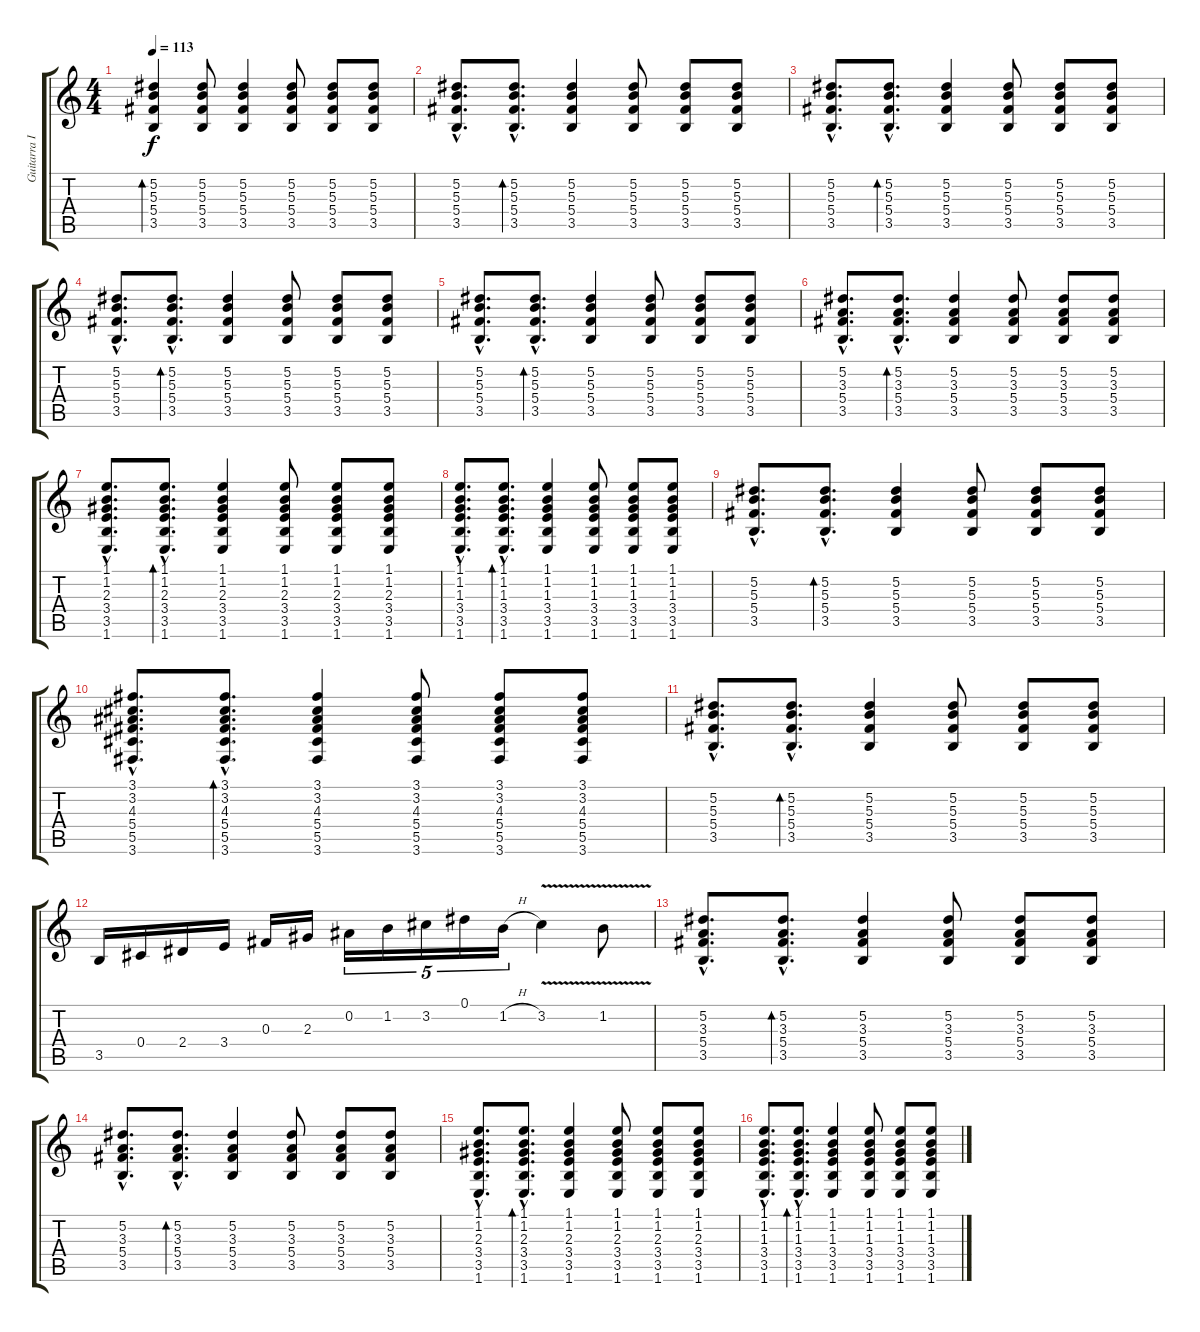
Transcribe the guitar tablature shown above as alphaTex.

\track ("Guitarra II (Eb)" "Guitarra I") {instrument acousticguitarsteel}
\staff {score tabs}
\tuning (Eb4 Bb3 Gb3 Db3 Ab2 Eb2) {hide}
\ts (4 4)
\tempo 113
\clef g2
\ks c
(5.2 5.3 5.4 3.5).4{bd 240 dy f instrument acousticguitarsteel} (5.2 5.3 5.4 3.5).8 (5.2 5.3 5.4 3.5).4 (5.2 5.3 5.4 3.5).8 (5.2 5.3 5.4 3.5).8 (5.2 5.3 5.4 3.5).8 |
(5.2{hac} 5.3{hac} 5.4{hac} 3.5{hac}).8{d} (5.2{hac} 5.3{hac} 5.4{hac} 3.5{hac}).8{d bd 240} (5.2 5.3 5.4 3.5).4 (5.2 5.3 5.4 3.5).8 (5.2 5.3 5.4 3.5).8 (5.2 5.3 5.4 3.5).8 |
(5.2{hac} 5.3{hac} 5.4{hac} 3.5{hac}).8{d} (5.2{hac} 5.3{hac} 5.4{hac} 3.5{hac}).8{d bd 240} (5.2 5.3 5.4 3.5).4 (5.2 5.3 5.4 3.5).8 (5.2 5.3 5.4 3.5).8 (5.2 5.3 5.4 3.5).8 |
(5.2{hac} 5.3{hac} 5.4{hac} 3.5{hac}).8{d} (5.2{hac} 5.3{hac} 5.4{hac} 3.5{hac}).8{d bd 240} (5.2 5.3 5.4 3.5).4 (5.2 5.3 5.4 3.5).8 (5.2 5.3 5.4 3.5).8 (5.2 5.3 5.4 3.5).8 |
(5.2{hac} 5.3{hac} 5.4{hac} 3.5{hac}).8{d} (5.2{hac} 5.3{hac} 5.4{hac} 3.5{hac}).8{d bd 240} (5.2 5.3 5.4 3.5).4 (5.2 5.3 5.4 3.5).8 (5.2 5.3 5.4 3.5).8 (5.2 5.3 5.4 3.5).8 |
(5.2{hac} 3.3{hac} 5.4{hac} 3.5{hac}).8{d} (5.2{hac} 3.3{hac} 5.4{hac} 3.5{hac}).8{d bd 240} (5.2 3.3 5.4 3.5).4 (5.2 3.3 5.4 3.5).8 (5.2 3.3 5.4 3.5).8 (5.2 3.3 5.4 3.5).8 |
(1.1{hac} 1.2{hac} 2.3{hac} 3.4{hac} 3.5{hac} 1.6{hac}).8{d} (1.1{hac} 1.2{hac} 2.3{hac} 3.4{hac} 3.5{hac} 1.6{hac}).8{d bd 240} (1.1 1.2 2.3 3.4 3.5 1.6).4 (1.1 1.2 2.3 3.4 3.5 1.6).8 (1.1 1.2 2.3 3.4 3.5 1.6).8 (1.1 1.2 2.3 3.4 3.5 1.6).8 |
(1.1{hac} 1.2{hac} 1.3{hac} 3.4{hac} 3.5{hac} 1.6{hac}).8{d} (1.1{hac} 1.2{hac} 1.3{hac} 3.4{hac} 3.5{hac} 1.6{hac}).8{d bd 240} (1.1 1.2 1.3 3.4 3.5 1.6).4 (1.1 1.2 1.3 3.4 3.5 1.6).8 (1.1 1.2 1.3 3.4 3.5 1.6).8 (1.1 1.2 1.3 3.4 3.5 1.6).8 |
(5.2{hac} 5.3{hac} 5.4{hac} 3.5{hac}).8{d} (5.2{hac} 5.3{hac} 5.4{hac} 3.5{hac}).8{d bd 240} (5.2 5.3 5.4 3.5).4 (5.2 5.3 5.4 3.5).8 (5.2 5.3 5.4 3.5).8 (5.2 5.3 5.4 3.5).8 |
(3.1{hac} 3.2{hac} 4.3{hac} 5.4{hac} 5.5{hac} 3.6{hac}).8{d} (3.1{hac} 3.2{hac} 4.3{hac} 5.4{hac} 5.5{hac} 3.6{hac}).8{d bd 240} (3.1 3.2 4.3 5.4 5.5 3.6).4 (3.1 3.2 4.3 5.4 5.5 3.6).8 (3.1 3.2 4.3 5.4 5.5 3.6).8 (3.1 3.2 4.3 5.4 5.5 3.6).8 |
(5.2{hac} 5.3{hac} 5.4{hac} 3.5{hac}).8{d} (5.2{hac} 5.3{hac} 5.4{hac} 3.5{hac}).8{d bd 240} (5.2 5.3 5.4 3.5).4 (5.2 5.3 5.4 3.5).8 (5.2 5.3 5.4 3.5).8 (5.2 5.3 5.4 3.5).8 |
3.5.16{volume 16} 0.4.16 2.4.16 3.4.16 0.3.16 2.3.16 0.2.16{tu (5 4)} 1.2.16{tu (5 4)} 3.2.16{tu (5 4)} 0.1.16{tu (5 4)} 1.2{h}.16{tu (5 4)} 3.2{v}.4 1.2{v}.8 |
(5.2{hac} 3.3{hac} 5.4{hac} 3.5{hac}).8{d volume 9} (5.2{hac} 3.3{hac} 5.4{hac} 3.5{hac}).8{d bd 240} (5.2 3.3 5.4 3.5).4 (5.2 3.3 5.4 3.5).8 (5.2 3.3 5.4 3.5).8 (5.2 3.3 5.4 3.5).8 |
(5.2{hac} 3.3{hac} 5.4{hac} 3.5{hac}).8{d} (5.2{hac} 3.3{hac} 5.4{hac} 3.5{hac}).8{d bd 240} (5.2 3.3 5.4 3.5).4 (5.2 3.3 5.4 3.5).8 (5.2 3.3 5.4 3.5).8 (5.2 3.3 5.4 3.5).8 |
(1.1{hac} 1.2{hac} 2.3{hac} 3.4{hac} 3.5{hac} 1.6{hac}).8{d} (1.1{hac} 1.2{hac} 2.3{hac} 3.4{hac} 3.5{hac} 1.6{hac}).8{d bd 240} (1.1 1.2 2.3 3.4 3.5 1.6).4 (1.1 1.2 2.3 3.4 3.5 1.6).8 (1.1 1.2 2.3 3.4 3.5 1.6).8 (1.1 1.2 2.3 3.4 3.5 1.6).8 |
(1.1{hac} 1.2{hac} 1.3{hac} 3.4{hac} 3.5{hac} 1.6{hac}).8{d} (1.1{hac} 1.2{hac} 1.3{hac} 3.4{hac} 3.5{hac} 1.6{hac}).8{d bd 240} (1.1 1.2 1.3 3.4 3.5 1.6).4 (1.1 1.2 1.3 3.4 3.5 1.6).8 (1.1 1.2 1.3 3.4 3.5 1.6).8 (1.1 1.2 1.3 3.4 3.5 1.6).8
